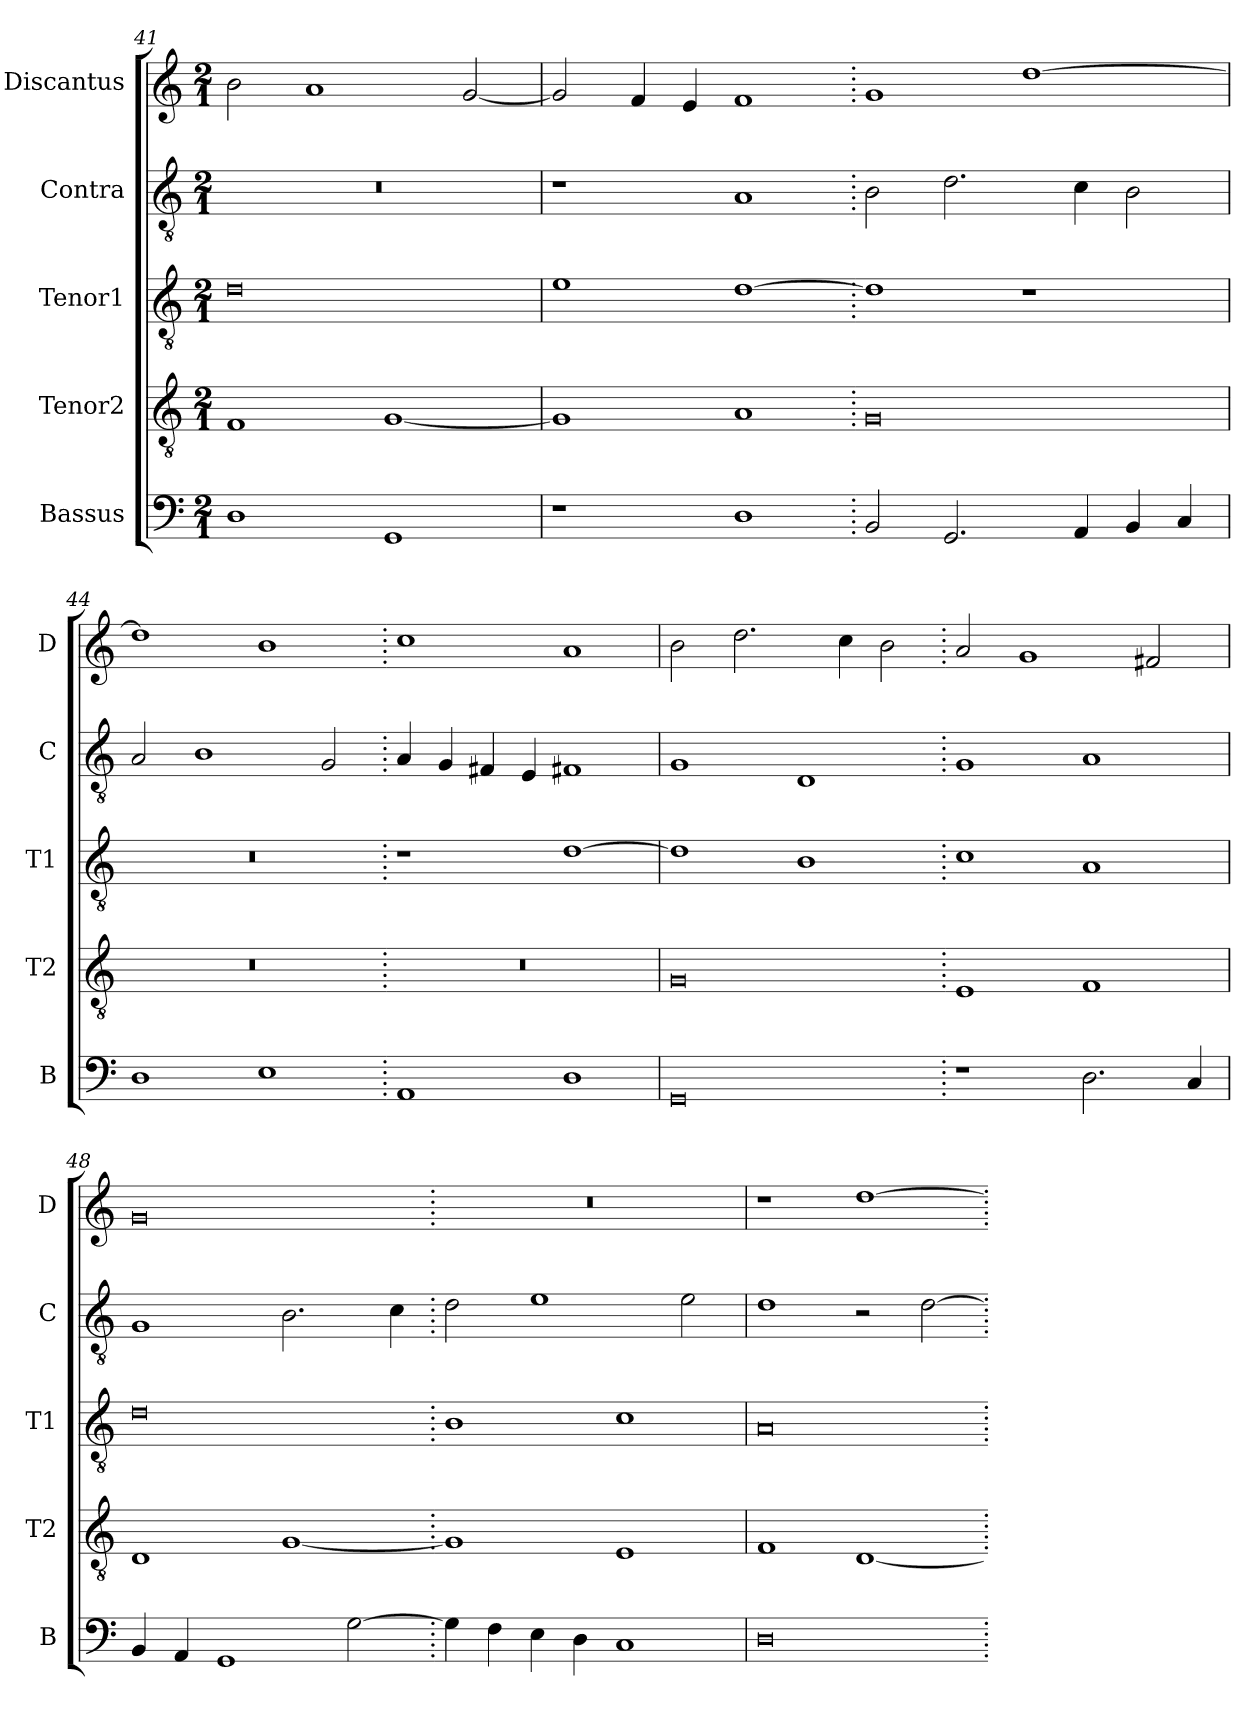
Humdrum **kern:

**kern	**kern	**kern	**kern	**kern
*part5	*part4	*part3	*part2	*part1
*staff5	*staff4	*staff3	*staff2	*staff1
*I"Bassus	*I"Tenor2	*I"Tenor1	*I"Contra	*I"Discantus
*I'B	*I'T2	*I'T1	*I'C	*I'D
*clefF4	*clefGv2	*clefGv2	*clefGv2	*clefG2
*k[]	*k[]	*k[]	*k[]	*k[]
*M2/1	*M2/1	*M2/1	*M2/1	*M2/1
=41	=41	=41	=41	=41
1D	1F	0d	0r	2b\
.	.	.	.	1a
1GG	[1G	.	.	.
.	.	.	.	[2g/
=42	=42	=42	=42	=42
1r	1G]	1e	1r	2g/]
.	.	.	.	4f/
.	.	.	.	4e/
1D	1A	[1d	1A	1f
=43.	=43.	=43.	=43.	=43.
2BB/	0G	1d]	2B\	1g
2.GG/	.	.	2.d\	.
.	.	1r	.	[1dd
4AA/	.	.	4c\	.
4BB/	.	.	2B\	.
4C/	.	.	.	.
=44	=44	=44	=44	=44
1D	0r	0r	2A/	1dd]
.	.	.	1B	.
1E	.	.	.	1b
.	.	.	2G/	.
=45.	=45.	=45.	=45.	=45.
1AA	0r	1r	4A/	1cc
.	.	.	4G/	.
.	.	.	4F#X/	.
.	.	.	4E/	.
1D	.	[1d	1F#X	1a
=46	=46	=46	=46	=46
0GG	0G	1d]	1G	2b\
.	.	.	.	2.dd\
.	.	1B	1D	.
.	.	.	.	4cc\
.	.	.	.	2b\
=47.	=47.	=47.	=47.	=47.
1r	1E	1c	1G	2a/
.	.	.	.	1g
2.D\	1F	1A	1A	.
.	.	.	.	2f#X/
4C/	.	.	.	.
=48	=48	=48	=48	=48
4BB/	1D	0d	1G	0g
4AA/	.	.	.	.
1GG	.	.	.	.
.	[1G	.	2.B\	.
[2G\	.	.	.	.
.	.	.	4c\	.
=49.	=49.	=49.	=49.	=49.
4G\]	1G]	1B	2d\	0r
4F\	.	.	.	.
4E\	.	.	1e	.
4D\	.	.	.	.
1C	1E	1c	.	.
.	.	.	2e\	.
=50	=50	=50	=50	=50
0D	1F	0A	1d	1r
.	[1D	.	2r	[1dd
.	.	.	[2d\	.
=.	=.	=.	=.	=.
*-	*-	*-	*-	*-
